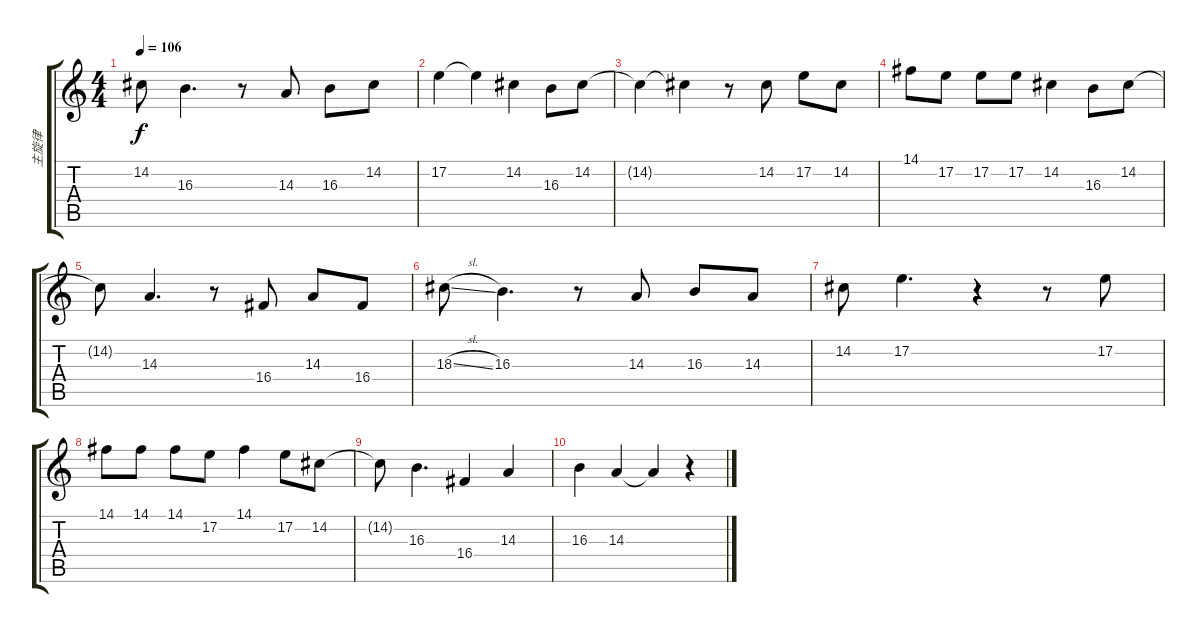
\track ("主旋律" "主旋律") {instrument panflute}
\staff {score tabs}
\tuning (E4 B3 G3 D3 A2 E2) {hide}
\ts (4 4)
\tempo 106
\clef g2
\ks c
14.2{t}.8{dy f} 16.3.4{d} r.8 14.3.8 16.3.8 14.2.8 |
17.2.4 17.2{t}.4 14.2.4 16.3.8 14.2.8 |
14.2{t}.4 14.2{t}.4 r.8 14.2.8 17.2.8 14.2.8 |
14.1.8 17.2.8 17.2.8 17.2.8 14.2.4 16.3.8 14.2.8 |
14.2{t}.8 14.3.4{d} r.8 16.4.8 14.3.8 16.4.8 |
18.3{sl}.8 16.3.4{d} r.8 14.3.8 16.3.8 14.3.8 |
14.2.8 17.2.4{d} r.4 r.8 17.2.8 |
14.1.8 14.1.8 14.1.8 17.2.8 14.1.4 17.2.8 14.2.8 |
14.2{t}.8 16.3.4{d} 16.4.4 14.3.4 |
16.3.4 14.3.4 14.3{t}.4 r.4
